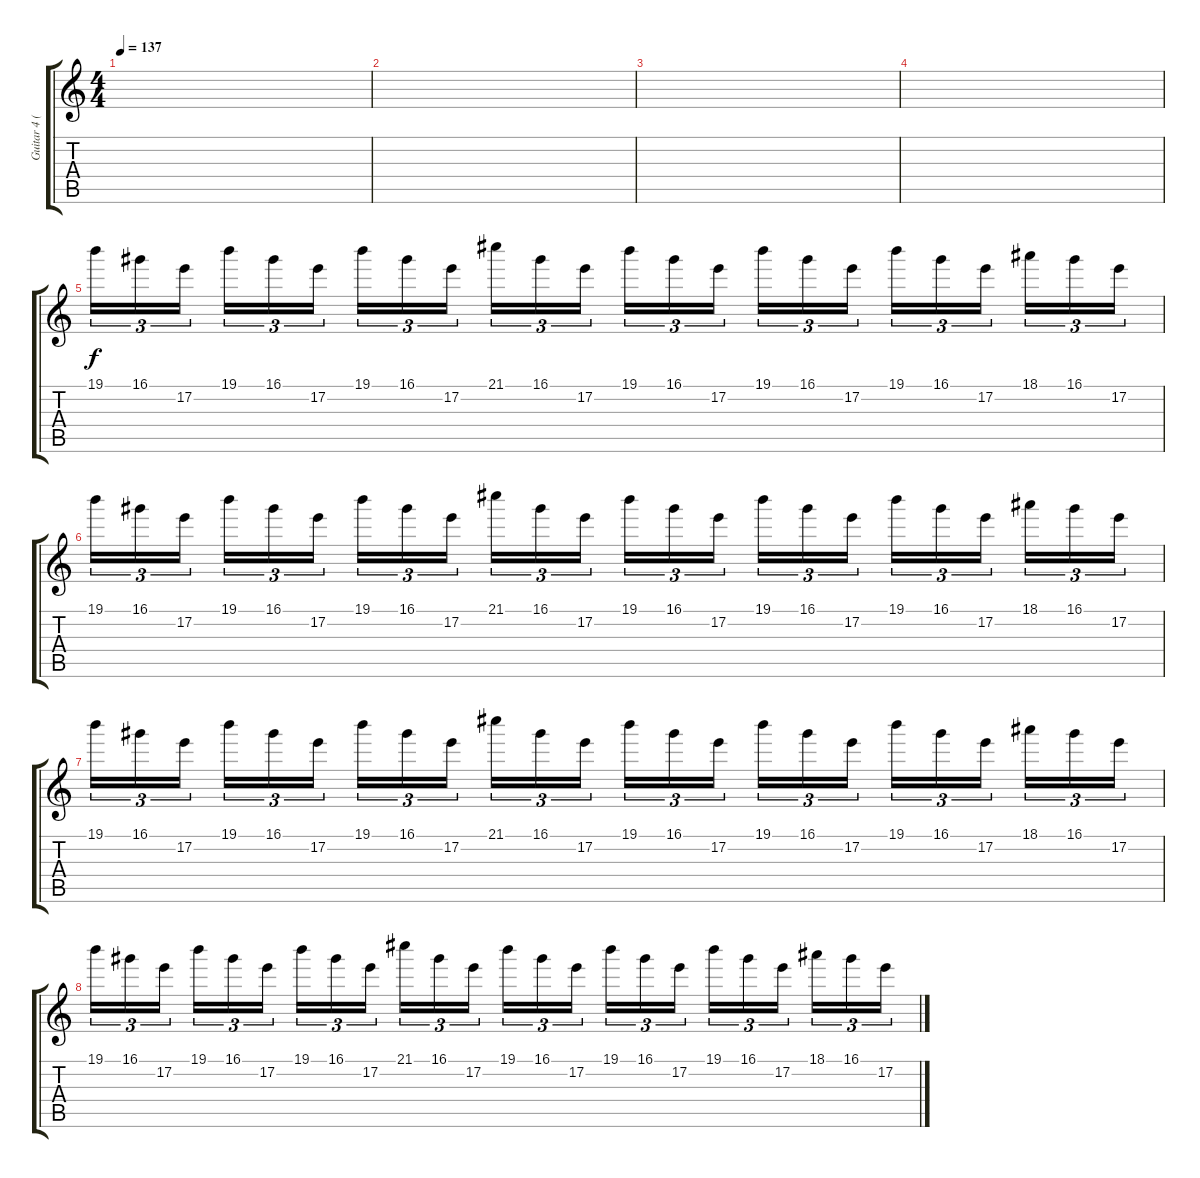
\track ("Guitar 4 (Solo)" "Guitar 4 (") {instrument overdrivenguitar}
\staff {score tabs}
\tuning (E4 B3 G3 D3 A2 E2) {hide}
\ts (4 4)
\tempo 137
\clef g2
\ks c
|
|
|
|
19.1.16{tu (3 2) dy f volume 14} 16.1.16{tu (3 2)} 17.2.16{tu (3 2)} 19.1.16{tu (3 2)} 16.1.16{tu (3 2)} 17.2.16{tu (3 2)} 19.1.16{tu (3 2)} 16.1.16{tu (3 2)} 17.2.16{tu (3 2)} 21.1.16{tu (3 2)} 16.1.16{tu (3 2)} 17.2.16{tu (3 2)} 19.1.16{tu (3 2)} 16.1.16{tu (3 2)} 17.2.16{tu (3 2)} 19.1.16{tu (3 2)} 16.1.16{tu (3 2)} 17.2.16{tu (3 2)} 19.1.16{tu (3 2)} 16.1.16{tu (3 2)} 17.2.16{tu (3 2)} 18.1.16{tu (3 2)} 16.1.16{tu (3 2)} 17.2.16{tu (3 2)} |
19.1.16{tu (3 2) volume 12} 16.1.16{tu (3 2)} 17.2.16{tu (3 2)} 19.1.16{tu (3 2)} 16.1.16{tu (3 2)} 17.2.16{tu (3 2)} 19.1.16{tu (3 2)} 16.1.16{tu (3 2)} 17.2.16{tu (3 2)} 21.1.16{tu (3 2)} 16.1.16{tu (3 2)} 17.2.16{tu (3 2)} 19.1.16{tu (3 2)} 16.1.16{tu (3 2)} 17.2.16{tu (3 2)} 19.1.16{tu (3 2)} 16.1.16{tu (3 2)} 17.2.16{tu (3 2)} 19.1.16{tu (3 2)} 16.1.16{tu (3 2)} 17.2.16{tu (3 2)} 18.1.16{tu (3 2)} 16.1.16{tu (3 2)} 17.2.16{tu (3 2)} |
19.1.16{tu (3 2) volume 10} 16.1.16{tu (3 2)} 17.2.16{tu (3 2)} 19.1.16{tu (3 2)} 16.1.16{tu (3 2)} 17.2.16{tu (3 2)} 19.1.16{tu (3 2)} 16.1.16{tu (3 2)} 17.2.16{tu (3 2)} 21.1.16{tu (3 2)} 16.1.16{tu (3 2)} 17.2.16{tu (3 2)} 19.1.16{tu (3 2)} 16.1.16{tu (3 2)} 17.2.16{tu (3 2)} 19.1.16{tu (3 2)} 16.1.16{tu (3 2)} 17.2.16{tu (3 2)} 19.1.16{tu (3 2)} 16.1.16{tu (3 2)} 17.2.16{tu (3 2)} 18.1.16{tu (3 2)} 16.1.16{tu (3 2)} 17.2.16{tu (3 2)} |
19.1.16{tu (3 2) volume 8} 16.1.16{tu (3 2)} 17.2.16{tu (3 2)} 19.1.16{tu (3 2)} 16.1.16{tu (3 2)} 17.2.16{tu (3 2)} 19.1.16{tu (3 2) volume 6} 16.1.16{tu (3 2)} 17.2.16{tu (3 2)} 21.1.16{tu (3 2)} 16.1.16{tu (3 2)} 17.2.16{tu (3 2)} 19.1.16{tu (3 2) volume 4} 16.1.16{tu (3 2)} 17.2.16{tu (3 2)} 19.1.16{tu (3 2)} 16.1.16{tu (3 2)} 17.2.16{tu (3 2)} 19.1.16{tu (3 2) volume 2} 16.1.16{tu (3 2)} 17.2.16{tu (3 2)} 18.1.16{tu (3 2)} 16.1.16{tu (3 2)} 17.2.16{tu (3 2)}
